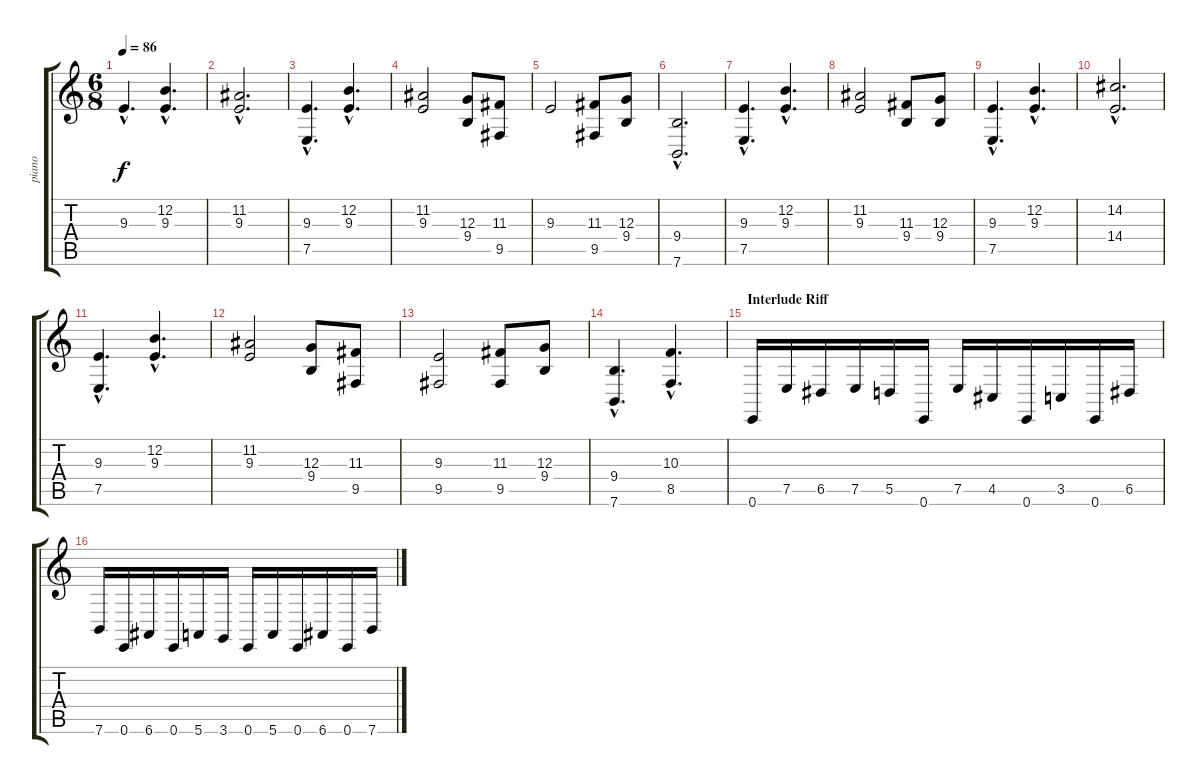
\track ("piano" "piano") {instrument acousticgrandpiano}
\staff {score tabs}
\tuning (E4 B3 G3 D3 A2 E2) {hide}
\ts (6 8)
\tempo 86
\clef g2
\ks c
9.3{hac}.4{d dy f} (12.2{hac} 9.3{hac}).4{d} |
(11.2{hac} 9.3{hac}).2{d} |
(9.3{hac} 7.5{hac}).4{d} (12.2{hac} 9.3{hac}).4{d} |
(11.2 9.3).2 (12.3 9.4).8 (11.3 9.5).8 |
9.3.2 (11.3 9.5).8 (12.3 9.4).8 |
(9.4{hac} 7.6{hac}).2{d} |
(9.3{hac} 7.5{hac}).4{d} (12.2{hac} 9.3{hac}).4{d} |
(11.2 9.3).2 (11.3 9.4).8 (12.3 9.4).8 |
(9.3{hac} 7.5{hac}).4{d} (12.2{hac} 9.3{hac}).4{d} |
(14.2{hac} 14.4{hac}).2{d} |
(9.3{hac} 7.5{hac}).4{d} (12.2{hac} 9.3{hac}).4{d} |
(11.2 9.3).2 (12.3 9.4).8 (11.3 9.5).8 |
(9.3 9.5).2 (11.3 9.5).8 (12.3 9.4).8 |
(9.4{hac} 7.6{hac}).4{d} (10.3{hac} 8.5{hac}).4{d} |
\section ("" "Interlude Riff")
0.6.16 7.5.16 6.5.16 7.5.16 5.5.16 0.6.16 7.5.16 4.5.16 0.6.16 3.5.16 0.6.16 6.5.16 |
7.6.16 0.6.16 6.6.16 0.6.16 5.6.16 3.6.16 0.6.16 5.6.16 0.6.16 6.6.16 0.6.16 7.6.16
